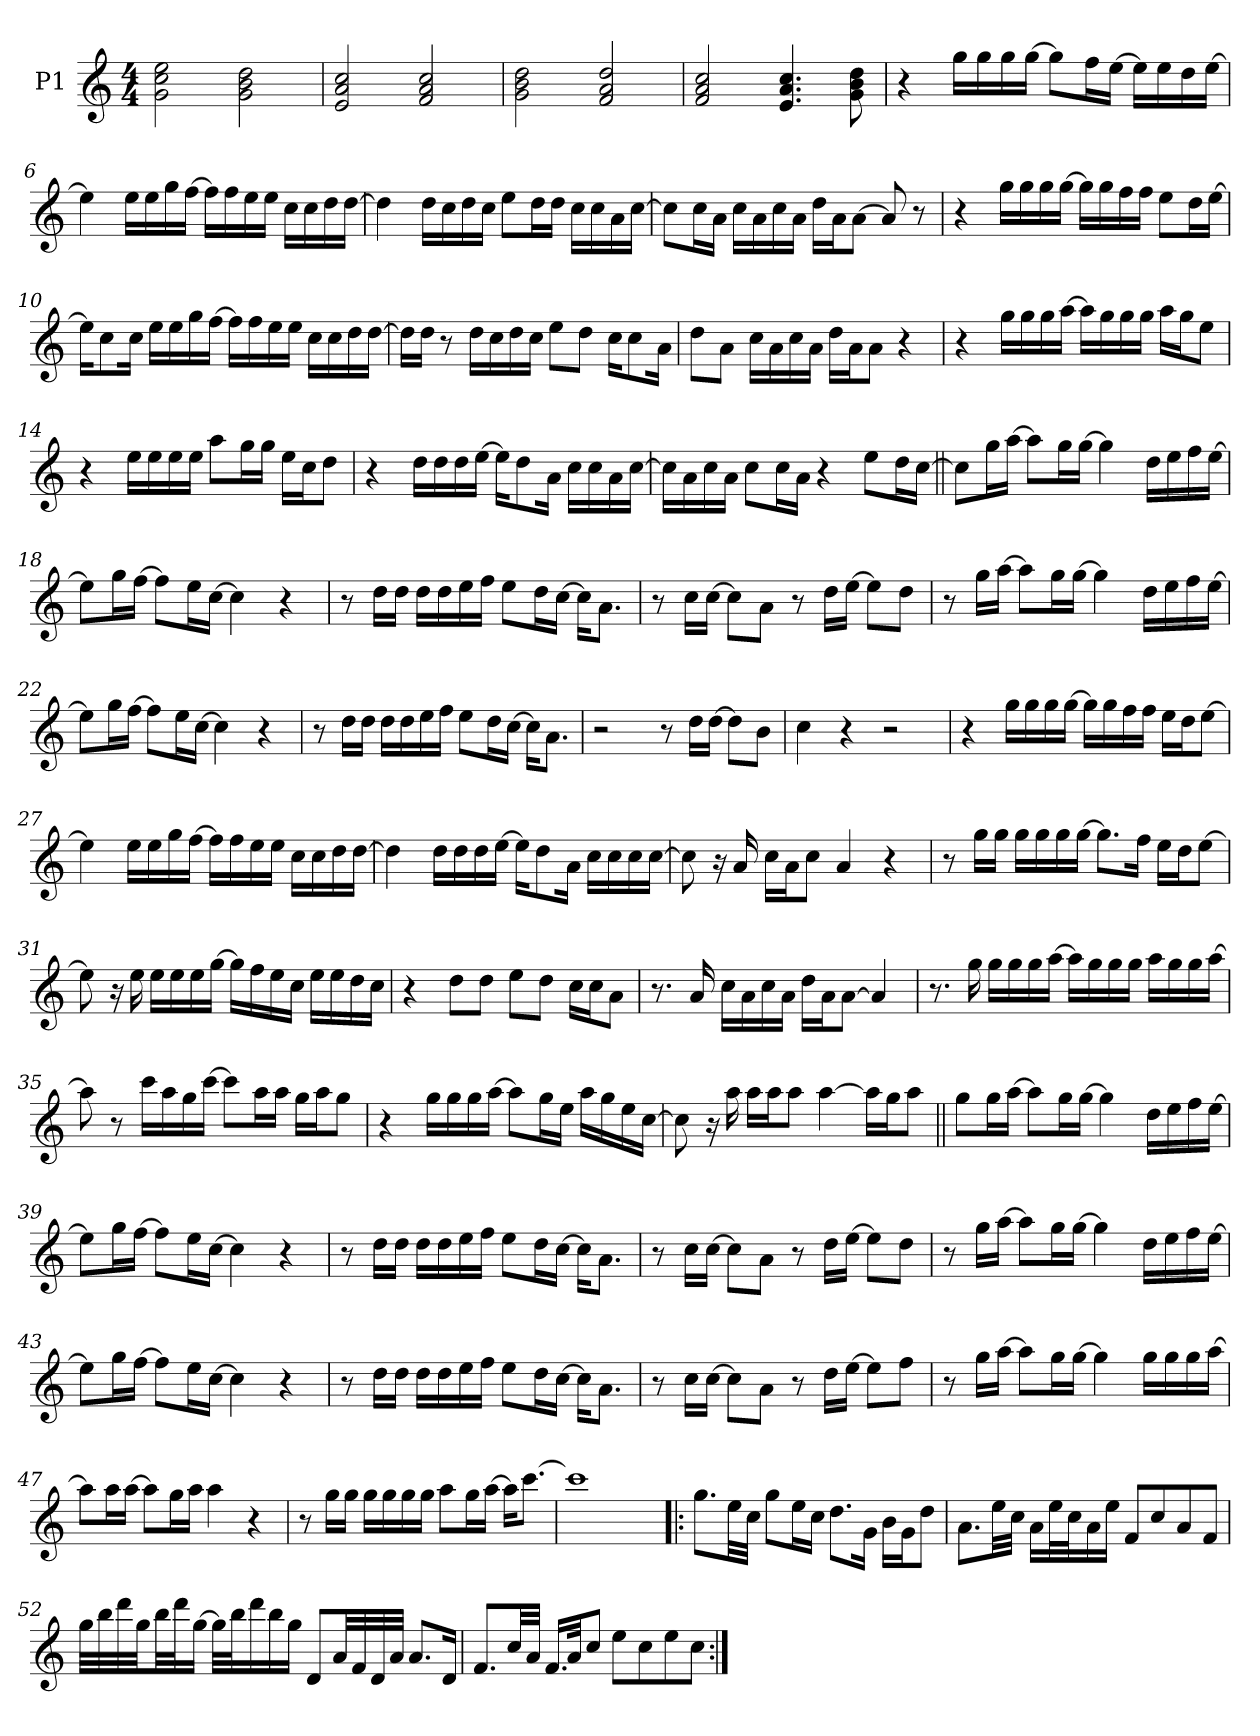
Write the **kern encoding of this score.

**kern
*part1
*staff1
*I"P1
*clefG2
*k[]
*M4/4
*MM68
=1
2g\ 2cc\ 2ee\
2g\ 2b\ 2dd\
=2
2e/ 2a/ 2cc/
2f/ 2a/ 2cc/
=3
2g\ 2b\ 2dd\
2f/ 2a/ 2dd/
=4
2f/ 2a/ 2cc/
4.e/ 4.a/ 4.cc/
8g\ 8b\ 8dd\
=5
4r
16gg\LL
16gg\
16gg\
[>16gg\JJ
8gg\L]
16ff\L
[>16ee\JJ
16ee\LL]
16ee\
16dd\
[>16ee\JJ
!!LO:LB:g=z
=6
4ee\]
16ee\LL
16ee\
16gg\
[>16ff\JJ
16ff\LL]
16ff\
16ee\
16ee\JJ
16cc\LL
16cc\
16dd\
[>16dd\JJ
=7
4dd\]
16dd\LL
16cc\
16dd\
16cc\JJ
8ee\L
16dd\L
16dd\JJ
16cc\LL
16cc\
16a\
[>16cc\JJ
=8
8cc\L]
16cc\L
16a\JJ
16cc\LL
16a\
16cc\
16a\JJ
16dd\LL
16a\J
[>8a\J
8a/]
8r
!!LO:LB:g=z
=9
4r
16gg\LL
16gg\
16gg\
[>16gg\JJ
16gg\LL]
16gg\
16ff\
16ff\JJ
8ee\L
16dd\L
[>16ee\JJ
=10
16ee\KL]
8cc\
16cc\Jk
16ee\LL
16ee\
16gg\
[>16ff\JJ
16ff\LL]
16ff\
16ee\
16ee\JJ
16cc\LL
16cc\
16dd\
[>16dd\JJ
=11
16dd\LL]
16dd\JJ
8r
16dd\LL
16cc\
16dd\
16cc\JJ
8ee\L
8dd\J
16cc\KL
8cc\
16a\Jk
!!LO:LB:g=z
=12
8dd\L
8a\J
16cc\LL
16a\
16cc\
16a\JJ
16dd\LL
16a\J
8a\J
4r
=13
4r
16gg\LL
16gg\
16gg\
[>16aa\JJ
16aa\LL]
16gg\
16gg\
16gg\JJ
16aa\LL
16gg\J
8ee\J
=14
4r
16ee\LL
16ee\
16ee\
16ee\JJ
8aa\L
16gg\L
16gg\JJ
16ee\LL
16cc\J
8dd\J
!!LO:LB:g=z
=15
4r
16dd\LL
16dd\
16dd\
[>16ee\JJ
16ee\KL]
8dd\
16a\Jk
16cc\LL
16cc\
16a\
[>16cc\JJ
=16
16cc\LL]
16a\
16cc\
16a\JJ
8cc\L
16cc\L
16a\JJ
4r
8ee\L
16dd\L
[>16cc\JJ
=17||
8cc\L]
16gg\L
[>16aa\JJ
8aa\L]
16gg\L
[>16gg\JJ
4gg\]
16dd\LL
16ee\
16ff\
[>16ee\JJ
!!LO:LB:g=z
=18
8ee\L]
16gg\L
[>16ff\JJ
8ff\L]
16ee\L
[>16cc\JJ
4cc\]
4r
=19
8r
16dd\LL
16dd\JJ
16dd\LL
16dd\
16ee\
16ff\JJ
8ee\L
16dd\L
[>16cc\JJ
16cc\KL]
8.a\J
=20
8r
16cc\LL
[>16cc\JJ
8cc\L]
8a\J
8r
16dd\LL
[>16ee\JJ
8ee\L]
8dd\J
!!LO:LB:g=z
=21
8r
16gg\LL
[>16aa\JJ
8aa\L]
16gg\L
[>16gg\JJ
4gg\]
16dd\LL
16ee\
16ff\
[>16ee\JJ
=22
8ee\L]
16gg\L
[>16ff\JJ
8ff\L]
16ee\L
[>16cc\JJ
4cc\]
4r
=23
8r
16dd\LL
16dd\JJ
16dd\LL
16dd\
16ee\
16ff\JJ
8ee\L
16dd\L
[>16cc\JJ
16cc\KL]
8.a\J
=24
2r
8r
16dd\LL
[>16dd\JJ
8dd\L]
8b\J
!!LO:LB:g=z
=25
4cc\
4r
2r
=26
4r
16gg\LL
16gg\
16gg\
[>16gg\JJ
16gg\LL]
16gg\
16ff\
16ff\JJ
16ee\LL
16dd\J
[>8ee\J
=27
4ee\]
16ee\LL
16ee\
16gg\
[>16ff\JJ
16ff\LL]
16ff\
16ee\
16ee\JJ
16cc\LL
16cc\
16dd\
[>16dd\JJ
=28
4dd\]
16dd\LL
16dd\
16dd\
[>16ee\JJ
16ee\KL]
8dd\
16a\Jk
16cc\LL
16cc\
16cc\
[>16cc\JJ
!!LO:LB:g=z
=29
8cc\]
16r
16a/
16cc\LL
16a\J
8cc\J
4a/
4r
=30
8r
16gg\LL
16gg\JJ
16gg\LL
16gg\
16gg\
[>16gg\JJ
8.gg\L]
16ff\Jk
16ee\LL
16dd\J
[>8ee\J
=31
8ee\]
16r
16ee\
16ee\LL
16ee\
16ee\
[>16gg\JJ
16gg\LL]
16ff\
16ee\
16cc\JJ
16ee\LL
16ee\
16dd\
16cc\JJ
!!LO:LB:g=z
=32
4r
8dd\L
8dd\J
8ee\L
8dd\J
16cc\LL
16cc\J
8a\J
=33
8.r
16a/
16cc\LL
16a\
16cc\
16a\JJ
16dd\LL
16a\J
[>8a\J
4a/]
=34
8.r
16gg\
16gg\LL
16gg\
16gg\
[>16aa\JJ
16aa\LL]
16gg\
16gg\
16gg\JJ
16aa\LL
16gg\
16gg\
[>16aa\JJ
!!LO:PB:g=z
=35
8aa\]
8r
16ccc\LL
16aa\
16gg\
[>16ccc\JJ
8ccc\L]
16aa\L
16aa\JJ
16gg\LL
16aa\J
8gg\J
=36
4r
16gg\LL
16gg\
16gg\
[>16aa\JJ
8aa\L]
16gg\L
16ee\JJ
16aa\LL
16gg\
16ee\
[>16cc\JJ
=37
8cc\]
16r
16aa\
16aa\LL
16aa\J
8aa\J
[>4aa\
16aa\LL]
16gg\J
8aa\J
!!LO:LB:g=z
=38||
8gg\L
16gg\L
[>16aa\JJ
8aa\L]
16gg\L
[>16gg\JJ
4gg\]
16dd\LL
16ee\
16ff\
[>16ee\JJ
=39
8ee\L]
16gg\L
[>16ff\JJ
8ff\L]
16ee\L
[>16cc\JJ
4cc\]
4r
=40
8r
16dd\LL
16dd\JJ
16dd\LL
16dd\
16ee\
16ff\JJ
8ee\L
16dd\L
[>16cc\JJ
16cc\KL]
8.a\J
!!LO:LB:g=z
=41
8r
16cc\LL
[>16cc\JJ
8cc\L]
8a\J
8r
16dd\LL
[>16ee\JJ
8ee\L]
8dd\J
=42
8r
16gg\LL
[>16aa\JJ
8aa\L]
16gg\L
[>16gg\JJ
4gg\]
16dd\LL
16ee\
16ff\
[>16ee\JJ
=43
8ee\L]
16gg\L
[>16ff\JJ
8ff\L]
16ee\L
[>16cc\JJ
4cc\]
4r
!!LO:LB:g=z
=44
8r
16dd\LL
16dd\JJ
16dd\LL
16dd\
16ee\
16ff\JJ
8ee\L
16dd\L
[>16cc\JJ
16cc\KL]
8.a\J
=45
8r
16cc\LL
[>16cc\JJ
8cc\L]
8a\J
8r
16dd\LL
[>16ee\JJ
8ee\L]
8ff\J
=46
8r
16gg\LL
[>16aa\JJ
8aa\L]
16gg\L
[>16gg\JJ
4gg\]
16gg\LL
16gg\
16gg\
[>16aa\JJ
!!LO:LB:g=z
=47
8aa\L]
16aa\L
[>16aa\JJ
8aa\L]
16gg\L
16aa\JJ
4aa\
4r
=48
8r
16gg\LL
16gg\JJ
16gg\LL
16gg\
16gg\
16gg\JJ
8aa\L
16gg\L
[>16aa\JJ
16aa\KL]
[>8.ccc\J
=49
1ccc]
=50!|:
8.gg\L
32ee\LL
32cc\JJJ
8gg\L
16ee\L
16cc\JJ
8.dd\L
16g\Jk
16b\LL
16g\J
8dd\J
!!LO:LB:g=z
=51
8.a\L
32ee\LL
32cc\JJJ
16a\LL
32ee\L
32cc\J
16a\
16ee\JJ
8f/L
8cc/
8a/
8f/J
=52
32gg\LLL
32bb\
32ddd\
32gg\JJ
32bb\LL
32ddd\J
[>16gg\JJ
32gg\LLL]
32bb\J
16ddd\
16bb\
16gg\JJ
8d/L
32a/LL
32f/
32d/
32a/JJJ
8.a/L
16d/Jk
=53
8.f/L
32cc/LL
32a/JJJ
16.f/LL
32a/JK
8cc/J
8ee\L
8cc\
8ee\
8cc\J
=:|!
*-
